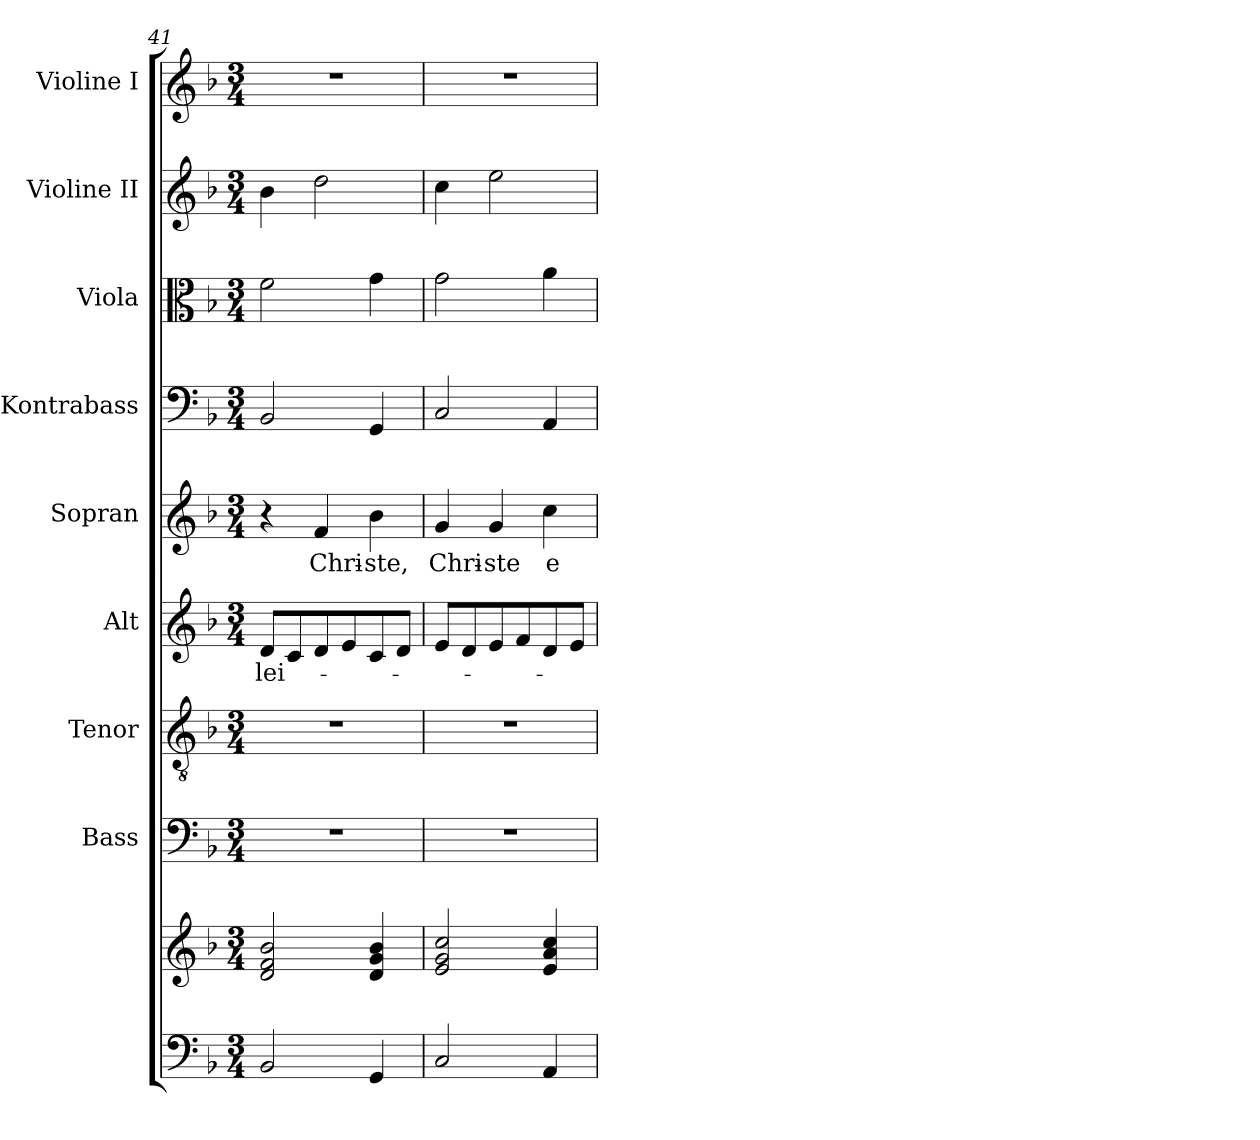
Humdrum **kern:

**kern	**kern	**kern	**kern	**kern	**text	**kern	**text	**kern	**kern	**kern	**kern
*part9	*part9	*part8	*part7	*part6	*part6	*part5	*part5	*part4	*part3	*part2	*part1
*staff10	*staff9	*staff8	*staff7	*staff6	*staff6	*staff5	*staff5	*staff4	*staff3	*staff2	*staff1
*	*	*I"Bass	*I"Tenor	*I"Alt	*	*I"Sopran	*	*I"Kontrabass	*I"Viola	*I"Violine II	*I"Violine I
*	*	*I'B.	*I'T.	*I'A.	*	*I'S.	*	*I'Kb.	*I'Vla.	*I'Vl. II	*I'Vl. I
!!LO:PB:g=z
*clefF4	*clefG2	*clefF4	*clefGv2	*clefG2	*	*clefG2	*	*clefF4	*clefC3	*clefG2	*clefG2
*	*	*	*	*	*	*	*	*ITrd7c12	*	*	*
*k[b-]	*k[b-]	*k[b-]	*k[b-]	*k[b-]	*	*k[b-]	*	*k[b-]	*k[b-]	*k[b-]	*k[b-]
*F:	*F:	*F:	*F:	*F:	*	*F:	*	*F:	*F:	*F:	*F:
*M3/4	*M3/4	*M3/4	*M3/4	*M3/4	*	*M3/4	*	*M3/4	*M3/4	*M3/4	*M3/4
=41	=41	=41	=41	=41	=41	=41	=41	=41	=41	=41	=41
!	!	!	!	!	!LO:LY:b	!	!	!	!	!	!
2BB-/	2d/ 2f/ 2b-/	2.r	2.r	8d/L	-lei-	4r	.	2BBB-/	2f\	4b-\	2.r
.	.	.	.	8c/	.	.	.	.	.	.	.
!	!	!	!	!	!	!	!LO:LY:b	!	!	!	!
.	.	.	.	8d/	.	4f/	Chri-	.	.	2dd\	.
.	.	.	.	8e/	.	.	.	.	.	.	.
!	!	!	!	!	!	!	!LO:LY:b	!	!	!	!
4GG/	4d/ 4g/ 4b-/	.	.	8c/	.	4b-\	-ste,	4GGG/	4g\	.	.
.	.	.	.	8d/J	.	.	.	.	.	.	.
=42	=42	=42	=42	=42	=42	=42	=42	=42	=42	=42	=42
!	!	!	!	!	!	!	!LO:LY:b	!	!	!	!
2C/	2e/ 2g/ 2cc/	2.r	2.r	8e/L	.	4g/	Chri-	2CC/	2g\	4cc\	2.r
.	.	.	.	8d/	.	.	.	.	.	.	.
!	!	!	!	!	!	!	!LO:LY:b	!	!	!	!
.	.	.	.	8e/	.	4g/	-ste	.	.	2ee\	.
.	.	.	.	8f/	.	.	.	.	.	.	.
!	!	!	!	!	!	!	!LO:LY:b	!	!	!	!
4AA/	4e/ 4a/ 4cc/	.	.	8d/	.	4cc\	e-	4AAA/	4a\	.	.
.	.	.	.	8e/J	.	.	.	.	.	.	.
=	=	=	=	=	=	=	=	=	=	=	=
*-	*-	*-	*-	*-	*-	*-	*-	*-	*-	*-	*-
